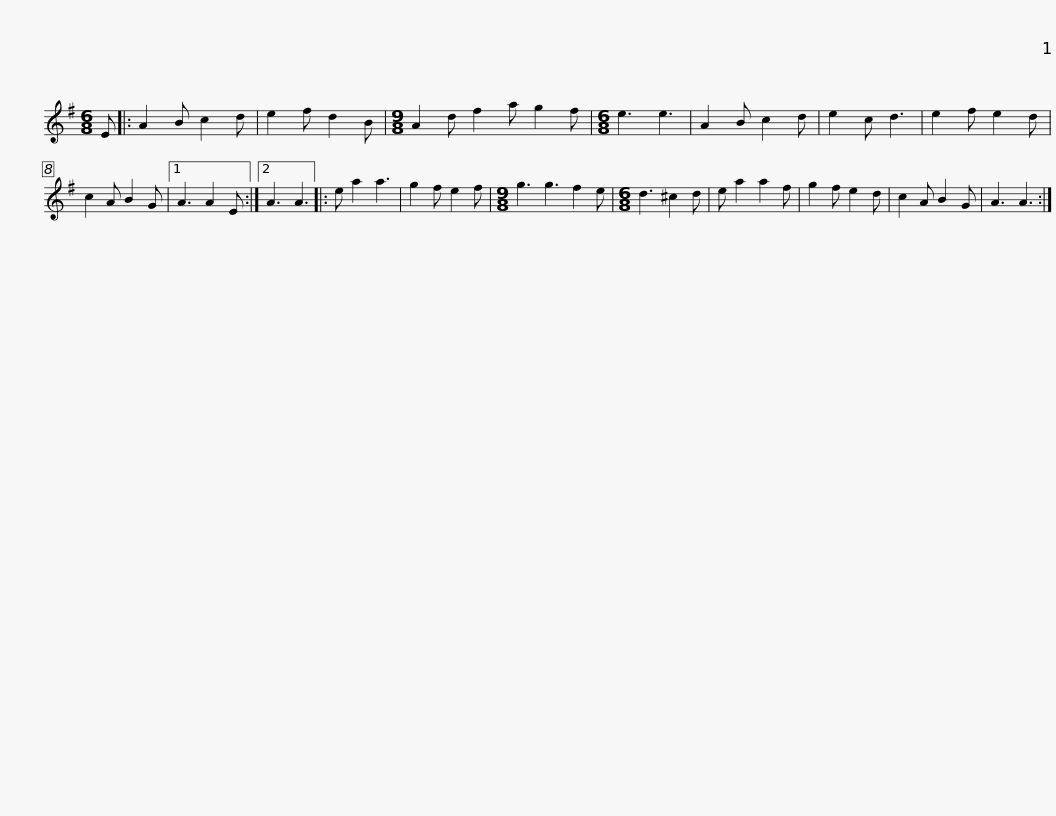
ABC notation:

X:1
L:1/8
M:6/8
I:linebreak $
K:G
V:1 treble
V:1
 E |: A2 B c2 d | e2 f d2 B |[M:9/8] A2 d f2 a g2 f |[M:6/8] e3 e3 | %5
 A2 B c2 d | e2 c d3 | e2 f e2 d | c2 A B2 G |1$ A3 A2 E :|2 %10
 A3 A3 |: e a2 a3 | g2 f e2 f |[M:9/8] g3 g3 f2 e |[M:6/8] d3 ^c2 d | %15
 e a2 a2 f | g2 f e2 d | c2 A B2 G |$ A3 A3 :| %19
